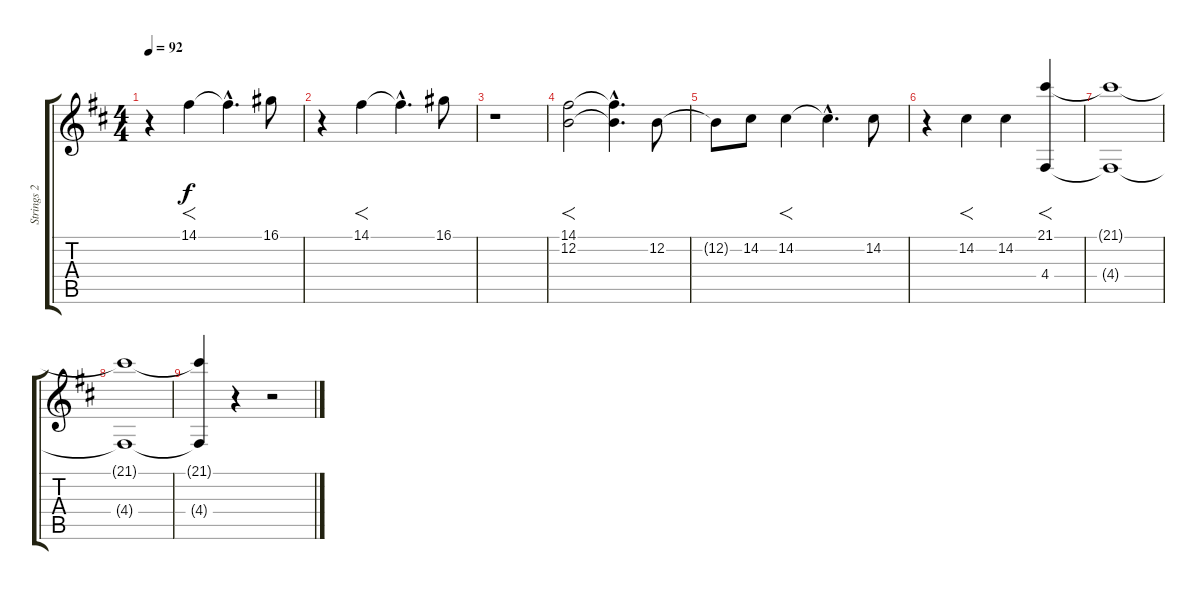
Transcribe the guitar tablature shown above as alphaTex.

\track ("Strings 2" "Strings 2") {instrument stringensemble1}
\staff {score tabs}
\tuning (E4 B3 G3 D3 A2 E2) {hide}
\ts (4 4)
\tempo 92
\clef g2
\ks d
r.4{dy f volume 4 instrument stringensemble1} 14.1.4{f} 14.1{hac t}.4{d} 16.1.8 |
r.4 14.1.4{f} 14.1{hac t}.4{d} 16.1.8 |
r.1 |
(14.1 12.2).2{f volume 7} (14.1{hac t} 12.2{hac t}).4{d} 12.2.8 |
12.2{t}.8 14.2.8 14.2.4{f volume 5} 14.2{hac t}.4{d} 14.2.8 |
r.4 14.2.4{f} 14.2.4 (21.1 4.4).4{f} |
(21.1{t} 4.4{t}).1{volume 9} |
(21.1{t} 4.4{t}).1{volume 3} |
(21.1{t} 4.4{t}).4 r.4 r.2
